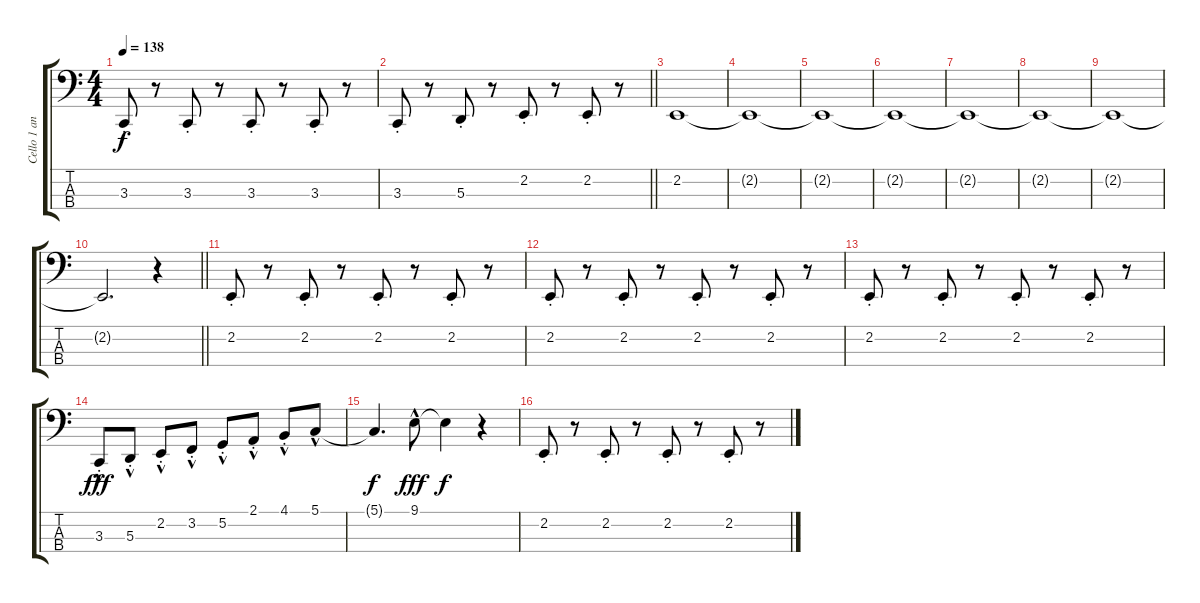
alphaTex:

\track ("Cello 1 and 2" "Cello 1 an") {instrument cello}
\staff {score tabs}
\tuning (G2 D2 A1 E1) {hide}
\ts (4 4)
\tempo 138
\clef f4
\ks c
3.3{st}.8{dy f} r.8 3.3{st}.8 r.8 3.3{st}.8 r.8 3.3{st}.8 r.8 |
\barLineRight lightlight
3.3{st}.8 r.8 5.3{st}.8 r.8 2.2{st}.8 r.8 2.2{st}.8 r.8 |
2.2.1{volume 14} |
2.2{t}.1 |
2.2{t}.1 |
2.2{t}.1 |
2.2{t}.1 |
2.2{t}.1 |
2.2{t}.1 |
\barLineRight lightlight
2.2{t}.2{d} r.4 |
2.2{st}.8 r.8 2.2{st}.8 r.8 2.2{st}.8 r.8 2.2{st}.8 r.8 |
2.2{st}.8 r.8 2.2{st}.8 r.8 2.2{st}.8 r.8 2.2{st}.8 r.8 |
2.2{st}.8 r.8 2.2{st}.8 r.8 2.2{st}.8 r.8 2.2{st}.8 r.8 |
3.3{hac st}.8{dy fff} 5.3{hac st}.8 2.2{hac st}.8 3.2{hac st}.8 5.2{hac st}.8 2.1{hac st}.8 4.1{hac st}.8 5.1{hac}.8 |
5.1{t}.4{d dy f} 9.1{hac}.8{dy fff} 9.1{t}.4{dy f} r.4 |
2.2{st}.8 r.8 2.2{st}.8 r.8 2.2{st}.8 r.8 2.2{st}.8 r.8
